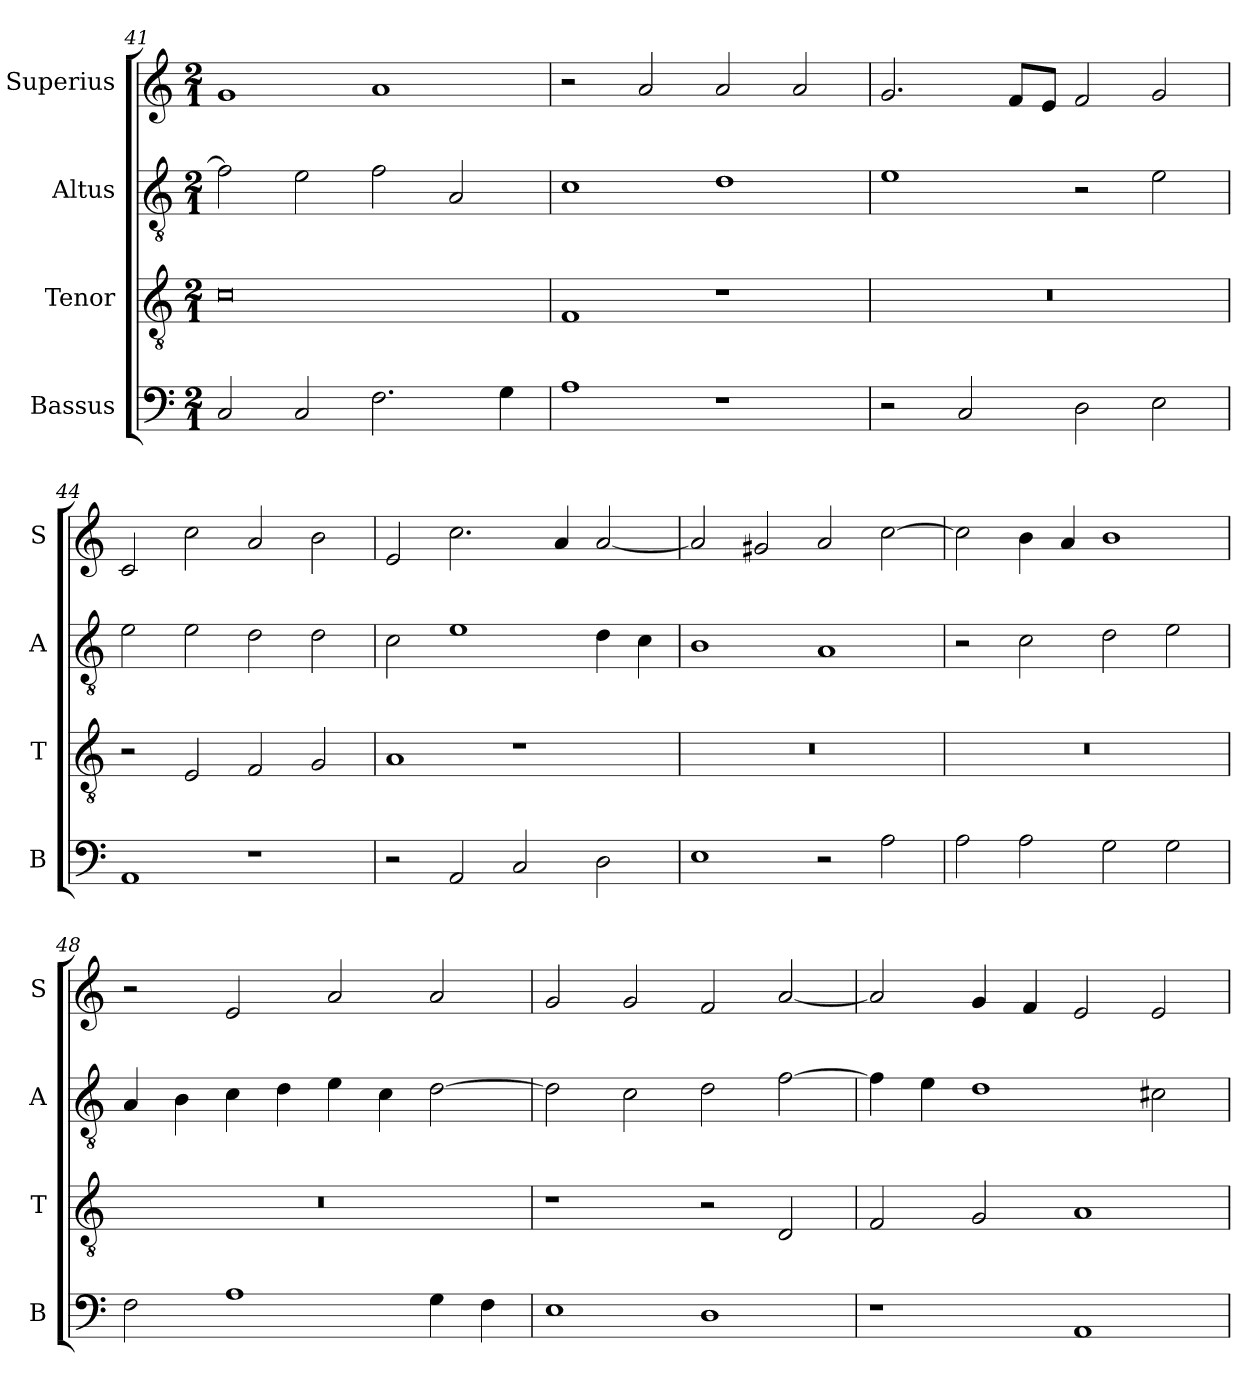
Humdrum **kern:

**kern	**kern	**kern	**kern
*part4	*part3	*part2	*part1
*staff4	*staff3	*staff2	*staff1
*I"Bassus	*I"Tenor	*I"Altus	*I"Superius
*I'B	*I'T	*I'A	*I'S
*clefF4	*clefGv2	*clefGv2	*clefG2
*k[]	*k[]	*k[]	*k[]
*C:	*C:	*C:	*C:
*M2/1	*M2/1	*M2/1	*M2/1
=41	=41	=41	=41
2C	0c	2f]	1g
2C	.	2e	.
2.F	.	2f	1a
.	.	2A	.
4G	.	.	.
=42	=42	=42	=42
1A	1F	1c	2r
.	.	.	2a
1r	1r	1d	2a
.	.	.	2a
=43	=43	=43	=43
2r	0r	1e	2.g
2C	.	.	.
.	.	.	8fL
.	.	.	8eJ
2D	.	2r	2f
2E	.	2e	2g
=44	=44	=44	=44
1AA	2r	2e	2c
.	2E	2e	2cc
1r	2F	2d	2a
.	2G	2d	2b
=45	=45	=45	=45
2r	1A	2c	2e
2AA	.	1e	2.cc
2C	1r	.	.
.	.	.	4a
2D	.	4d	[2a
.	.	4c	.
=46	=46	=46	=46
1E	0r	1B	2a]
.	.	.	2g#X
2r	.	1A	2a
2A	.	.	[2cc
=47	=47	=47	=47
2A	0r	2r	2cc]
2A	.	2c	4b
.	.	.	4a
2G	.	2d	1b
2G	.	2e	.
=48	=48	=48	=48
2F	0r	4A	2r
.	.	4B	.
1A	.	4c	2e
.	.	4d	.
.	.	4e	2a
.	.	4c	.
4G	.	[2d	2a
4F	.	.	.
=49	=49	=49	=49
1E	1r	2d]	2g
.	.	2c	2g
1D	2r	2d	2f
.	2D	[2f	[2a
=50	=50	=50	=50
1r	2F	4f]	2a]
.	.	4e	.
.	2G	1d	4g
.	.	.	4f
1AA	1A	.	2e
.	.	2c#X	2e
=	=	=	=
*-	*-	*-	*-
